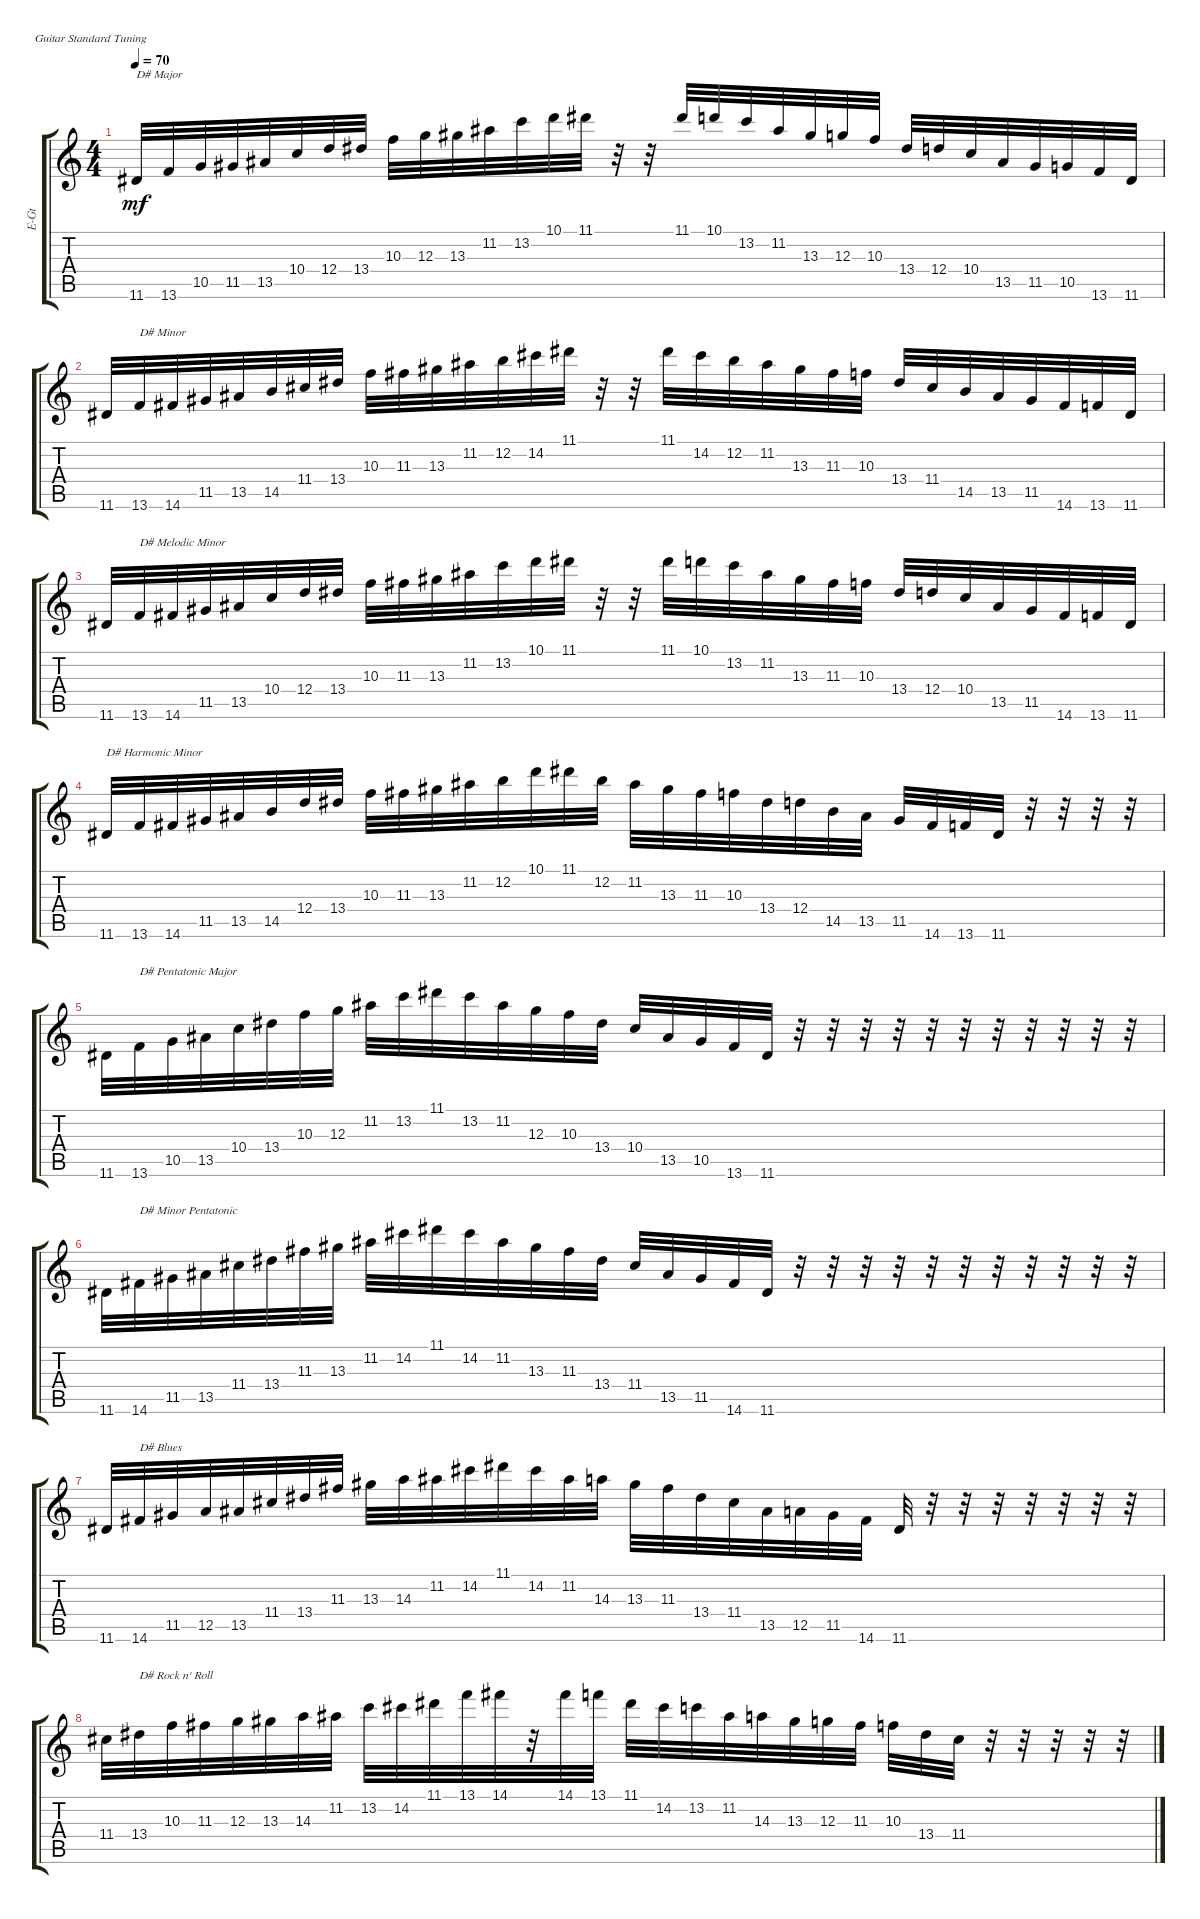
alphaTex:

\defaultSystemsLayout 4
\bracketExtendMode groupsimilarinstruments
\otherSystemsTrackNameOrientation horizontal
\track ("Electric Guitar" "E-Gt") {instrument overdrivenguitar}
\staff {score tabs}
\tuning (E4 B3 G3 D3 A2 E2)
\ts (4 4)
\tempo 70
\clef g2
\ks c
11.6{acc #}.32{txt "D# Major" dy mf instrument overdrivenguitar beam Up} 13.6.32{beam Up} 10.5.32{beam Up} 11.5{acc #}.32{beam Up} 13.5{acc #}.32{beam Up} 10.4.32{beam Up} 12.4.32{beam Up} 13.4{acc #}.32{beam Up} 10.3.32{beam Down} 12.3.32{beam Down} 13.3{acc #}.32{beam Down} 11.2{acc #}.32{beam Down} 13.2.32{beam Down} 10.1.32{beam Down} 11.1{acc #}.32{beam Down} r.32{beam Up} r.32{beam Up} 11.1{acc #}.32{beam Down} 10.1.32{beam Down} 13.2.32{beam Down} 11.2{acc #}.32{beam Down} 13.3{acc #}.32{beam Down} 12.3.32{beam Down} 10.3.32{beam Down} 13.4{acc #}.32{beam Up} 12.4.32{beam Up} 10.4.32{beam Up} 13.5{acc #}.32{beam Up} 11.5{acc #}.32{beam Up} 10.5.32{beam Up} 13.6.32{beam Up} 11.6{acc #}.32{beam Up} |
11.6{acc #}.32{beam Up} 13.6.32{txt "D# Minor" beam Up} 14.6{acc #}.32{beam Up} 11.5{acc #}.32{beam Up} 13.5{acc #}.32{beam Up} 14.5.32{beam Up} 11.4{acc #}.32{beam Up} 13.4{acc #}.32{beam Up} 10.3.32{beam Down} 11.3{acc #}.32{beam Down} 13.3{acc #}.32{beam Down} 11.2{acc #}.32{beam Down} 12.2.32{beam Down} 14.2{acc #}.32{beam Down} 11.1{acc #}.32{beam Down} r.32{beam Down} r.32{beam Down} 11.1{acc #}.32{beam Down} 14.2{acc #}.32{beam Down} 12.2.32{beam Down} 11.2{acc #}.32{beam Down} 13.3{acc #}.32{beam Down} 11.3{acc #}.32{beam Down} 10.3.32{beam Down} 13.4{acc #}.32{beam Up} 11.4{acc #}.32{beam Up} 14.5.32{beam Up} 13.5{acc #}.32{beam Up} 11.5{acc #}.32{beam Up} 14.6{acc #}.32{beam Up} 13.6.32{beam Up} 11.6{acc #}.32{beam Up} |
11.6{acc #}.32{beam Up} 13.6.32{txt "D# Melodic Minor" beam Up} 14.6{acc #}.32{beam Up} 11.5{acc #}.32{beam Up} 13.5{acc #}.32{beam Up} 10.4.32{beam Up} 12.4.32{beam Up} 13.4{acc #}.32{beam Up} 10.3.32{beam Down} 11.3{acc #}.32{beam Down} 13.3{acc #}.32{beam Down} 11.2{acc #}.32{beam Down} 13.2.32{beam Down} 10.1.32{beam Down} 11.1{acc #}.32{beam Down} r.32{beam Down} r.32{beam Down} 11.1{acc #}.32{beam Down} 10.1.32{beam Down} 13.2.32{beam Down} 11.2{acc #}.32{beam Down} 13.3{acc #}.32{beam Down} 11.3{acc #}.32{beam Down} 10.3.32{beam Down} 13.4{acc #}.32{beam Up} 12.4.32{beam Up} 10.4.32{beam Up} 13.5{acc #}.32{beam Up} 11.5{acc #}.32{beam Up} 14.6{acc #}.32{beam Up} 13.6.32{beam Up} 11.6{acc #}.32{beam Up} |
11.6{acc #}.32{txt "D# Harmonic Minor" beam Up} 13.6.32{beam Up} 14.6{acc #}.32{beam Up} 11.5{acc #}.32{beam Up} 13.5{acc #}.32{beam Up} 14.5.32{beam Up} 12.4.32{beam Up} 13.4{acc #}.32{beam Up} 10.3.32{beam Down} 11.3{acc #}.32{beam Down} 13.3{acc #}.32{beam Down} 11.2{acc #}.32{beam Down} 12.2.32{beam Down} 10.1.32{beam Down} 11.1{acc #}.32{beam Down} 12.2.32{beam Down} 11.2{acc #}.32{beam Down} 13.3{acc #}.32{beam Down} 11.3{acc #}.32{beam Down} 10.3.32{beam Down} 13.4{acc #}.32{beam Down} 12.4.32{beam Down} 14.5.32{beam Down} 13.5{acc #}.32{beam Down} 11.5{acc #}.32{beam Up} 14.6{acc #}.32{beam Up} 13.6.32{beam Up} 11.6{acc #}.32{beam Up} r.32{beam Down} r.32{beam Down} r.32{beam Down} r.32{beam Down} |
11.6{acc #}.32{beam Down} 13.6.32{txt "D# Pentatonic Major" beam Down} 10.5.32{beam Down} 13.5{acc #}.32{beam Down} 10.4.32{beam Down} 13.4{acc #}.32{beam Down} 10.3.32{beam Down} 12.3.32{beam Down} 11.2{acc #}.32{beam Down} 13.2.32{beam Down} 11.1{acc #}.32{beam Down} 13.2.32{beam Down} 11.2{acc #}.32{beam Down} 12.3.32{beam Down} 10.3.32{beam Down} 13.4{acc #}.32{beam Down} 10.4.32{beam Up} 13.5{acc #}.32{beam Up} 10.5.32{beam Up} 13.6.32{beam Up} 11.6{acc #}.32{beam Up} r.32{beam Down} r.32{beam Down} r.32{beam Down} r.32{beam Down} r.32{beam Down} r.32{beam Down} r.32{beam Down} r.32{beam Down} r.32{beam Down} r.32{beam Down} r.32{beam Down} |
11.6{acc #}.32{beam Down} 14.6{acc #}.32{txt "D# Minor Pentatonic" beam Down} 11.5{acc #}.32{beam Down} 13.5{acc #}.32{beam Down} 11.4{acc #}.32{beam Down} 13.4{acc #}.32{beam Down} 11.3{acc #}.32{beam Down} 13.3{acc #}.32{beam Down} 11.2{acc #}.32{beam Down} 14.2{acc #}.32{beam Down} 11.1{acc #}.32{beam Down} 14.2{acc #}.32{beam Down} 11.2{acc #}.32{beam Down} 13.3{acc #}.32{beam Down} 11.3{acc #}.32{beam Down} 13.4{acc #}.32{beam Down} 11.4{acc #}.32{beam Up} 13.5{acc #}.32{beam Up} 11.5{acc #}.32{beam Up} 14.6{acc #}.32{beam Up} 11.6{acc #}.32{beam Up} r.32{beam Down} r.32{beam Down} r.32{beam Down} r.32{beam Down} r.32{beam Down} r.32{beam Down} r.32{beam Down} r.32{beam Down} r.32{beam Down} r.32{beam Down} r.32{beam Down} |
11.6{acc #}.32{beam Up} 14.6{acc #}.32{txt "D# Blues" beam Up} 11.5{acc #}.32{beam Up} 12.5.32{beam Up} 13.5{acc #}.32{beam Up} 11.4{acc #}.32{beam Up} 13.4{acc #}.32{beam Up} 11.3{acc #}.32{beam Up} 13.3{acc #}.32{beam Down} 14.3.32{beam Down} 11.2{acc #}.32{beam Down} 14.2{acc #}.32{beam Down} 11.1{acc #}.32{beam Down} 14.2{acc #}.32{beam Down} 11.2{acc #}.32{beam Down} 14.3.32{beam Down} 13.3{acc #}.32{beam Down} 11.3{acc #}.32{beam Down} 13.4{acc #}.32{beam Down} 11.4{acc #}.32{beam Down} 13.5{acc #}.32{beam Down} 12.5.32{beam Down} 11.5{acc #}.32{beam Down} 14.6{acc #}.32{beam Down} 11.6{acc #}.32{beam Up} r.32{beam Down} r.32{beam Down} r.32{beam Down} r.32{beam Down} r.32{beam Down} r.32{beam Down} r.32{beam Down} |
11.4{acc #}.32{beam Down} 13.4{acc #}.32{txt "D# Rock n' Roll" beam Down} 10.3.32{beam Down} 11.3{acc #}.32{beam Down} 12.3.32{beam Down} 13.3{acc #}.32{beam Down} 14.3.32{beam Down} 11.2{acc #}.32{beam Down} 13.2.32{beam Down} 14.2{acc #}.32{beam Down} 11.1{acc #}.32{beam Down} 13.1.32{beam Down} 14.1{acc #}.32{beam Down} r.32{beam Down} 14.1{acc #}.32{beam Down} 13.1.32{beam Down} 11.1{acc #}.32{beam Down} 14.2{acc #}.32{beam Down} 13.2.32{beam Down} 11.2{acc #}.32{beam Down} 14.3.32{beam Down} 13.3{acc #}.32{beam Down} 12.3.32{beam Down} 11.3{acc #}.32{beam Down} 10.3.32{beam Down} 13.4{acc #}.32{beam Down} 11.4{acc #}.32{beam Down} r.32{beam Down} r.32{beam Down} r.32{beam Down} r.32{beam Down} r.32{beam Down}
